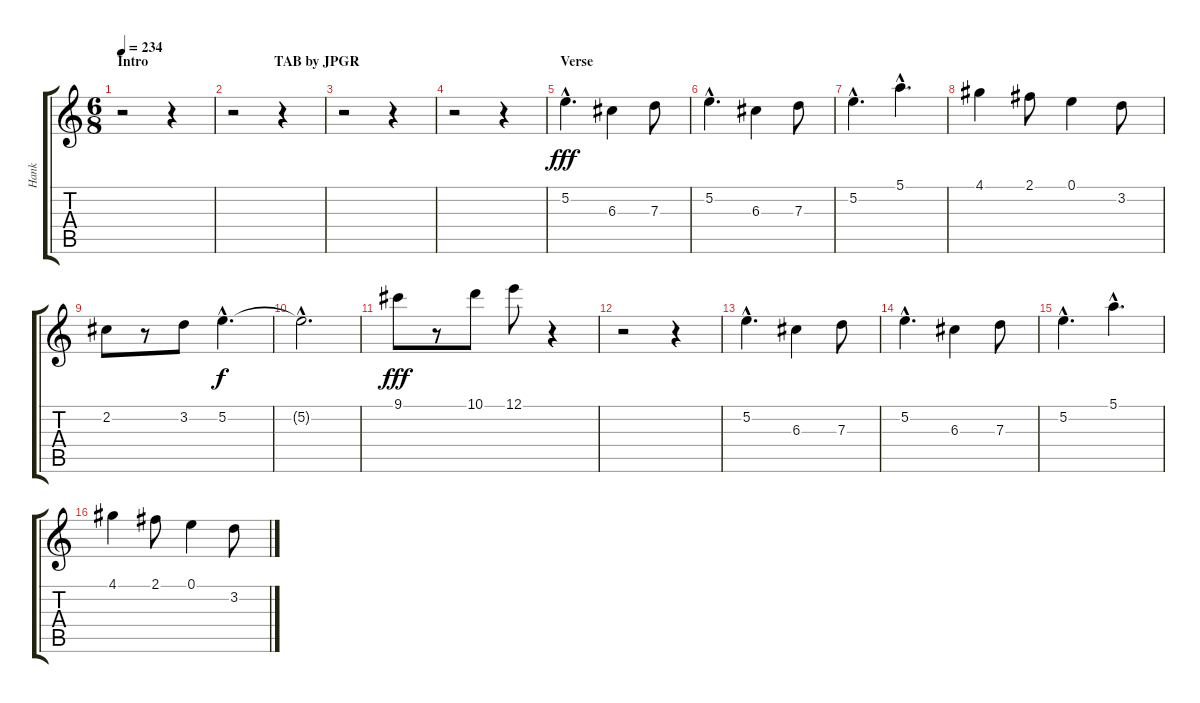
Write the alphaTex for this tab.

\track ("Hank" "Hank") {instrument electricguitarjazz}
\staff {score tabs}
\tuning (E4 B3 G3 D3 A2 E2) {hide}
\ts (6 8)
\section ("" "Intro                                    TAB by JPGR")
\tempo 234
\clef g2
\ks c
r.2{dy fff instrument electricguitarjazz} r.4 |
r.2 r.4 |
r.2 r.4 |
r.2 r.4 |
\section ("" "Verse")
5.2{hac}.4{d instrument electricguitarjazz} 6.3.4 7.3.8 |
5.2{hac}.4{d} 6.3.4 7.3.8 |
5.2{hac}.4{d} 5.1{hac}.4{d} |
4.1.4 2.1.8 0.1.4 3.2.8 |
2.2.8 r.8 3.2.8 5.2{hac}.4{d dy f} |
5.2{hac t}.2{d} |
9.1.8{dy fff instrument electricguitarmuted} r.8 10.1.8 12.1.8 r.4 |
r.2 r.4 |
5.2{hac}.4{d instrument electricguitarjazz} 6.3.4 7.3.8 |
5.2{hac}.4{d} 6.3.4 7.3.8 |
5.2{hac}.4{d} 5.1{hac}.4{d} |
4.1.4 2.1.8 0.1.4 3.2.8
